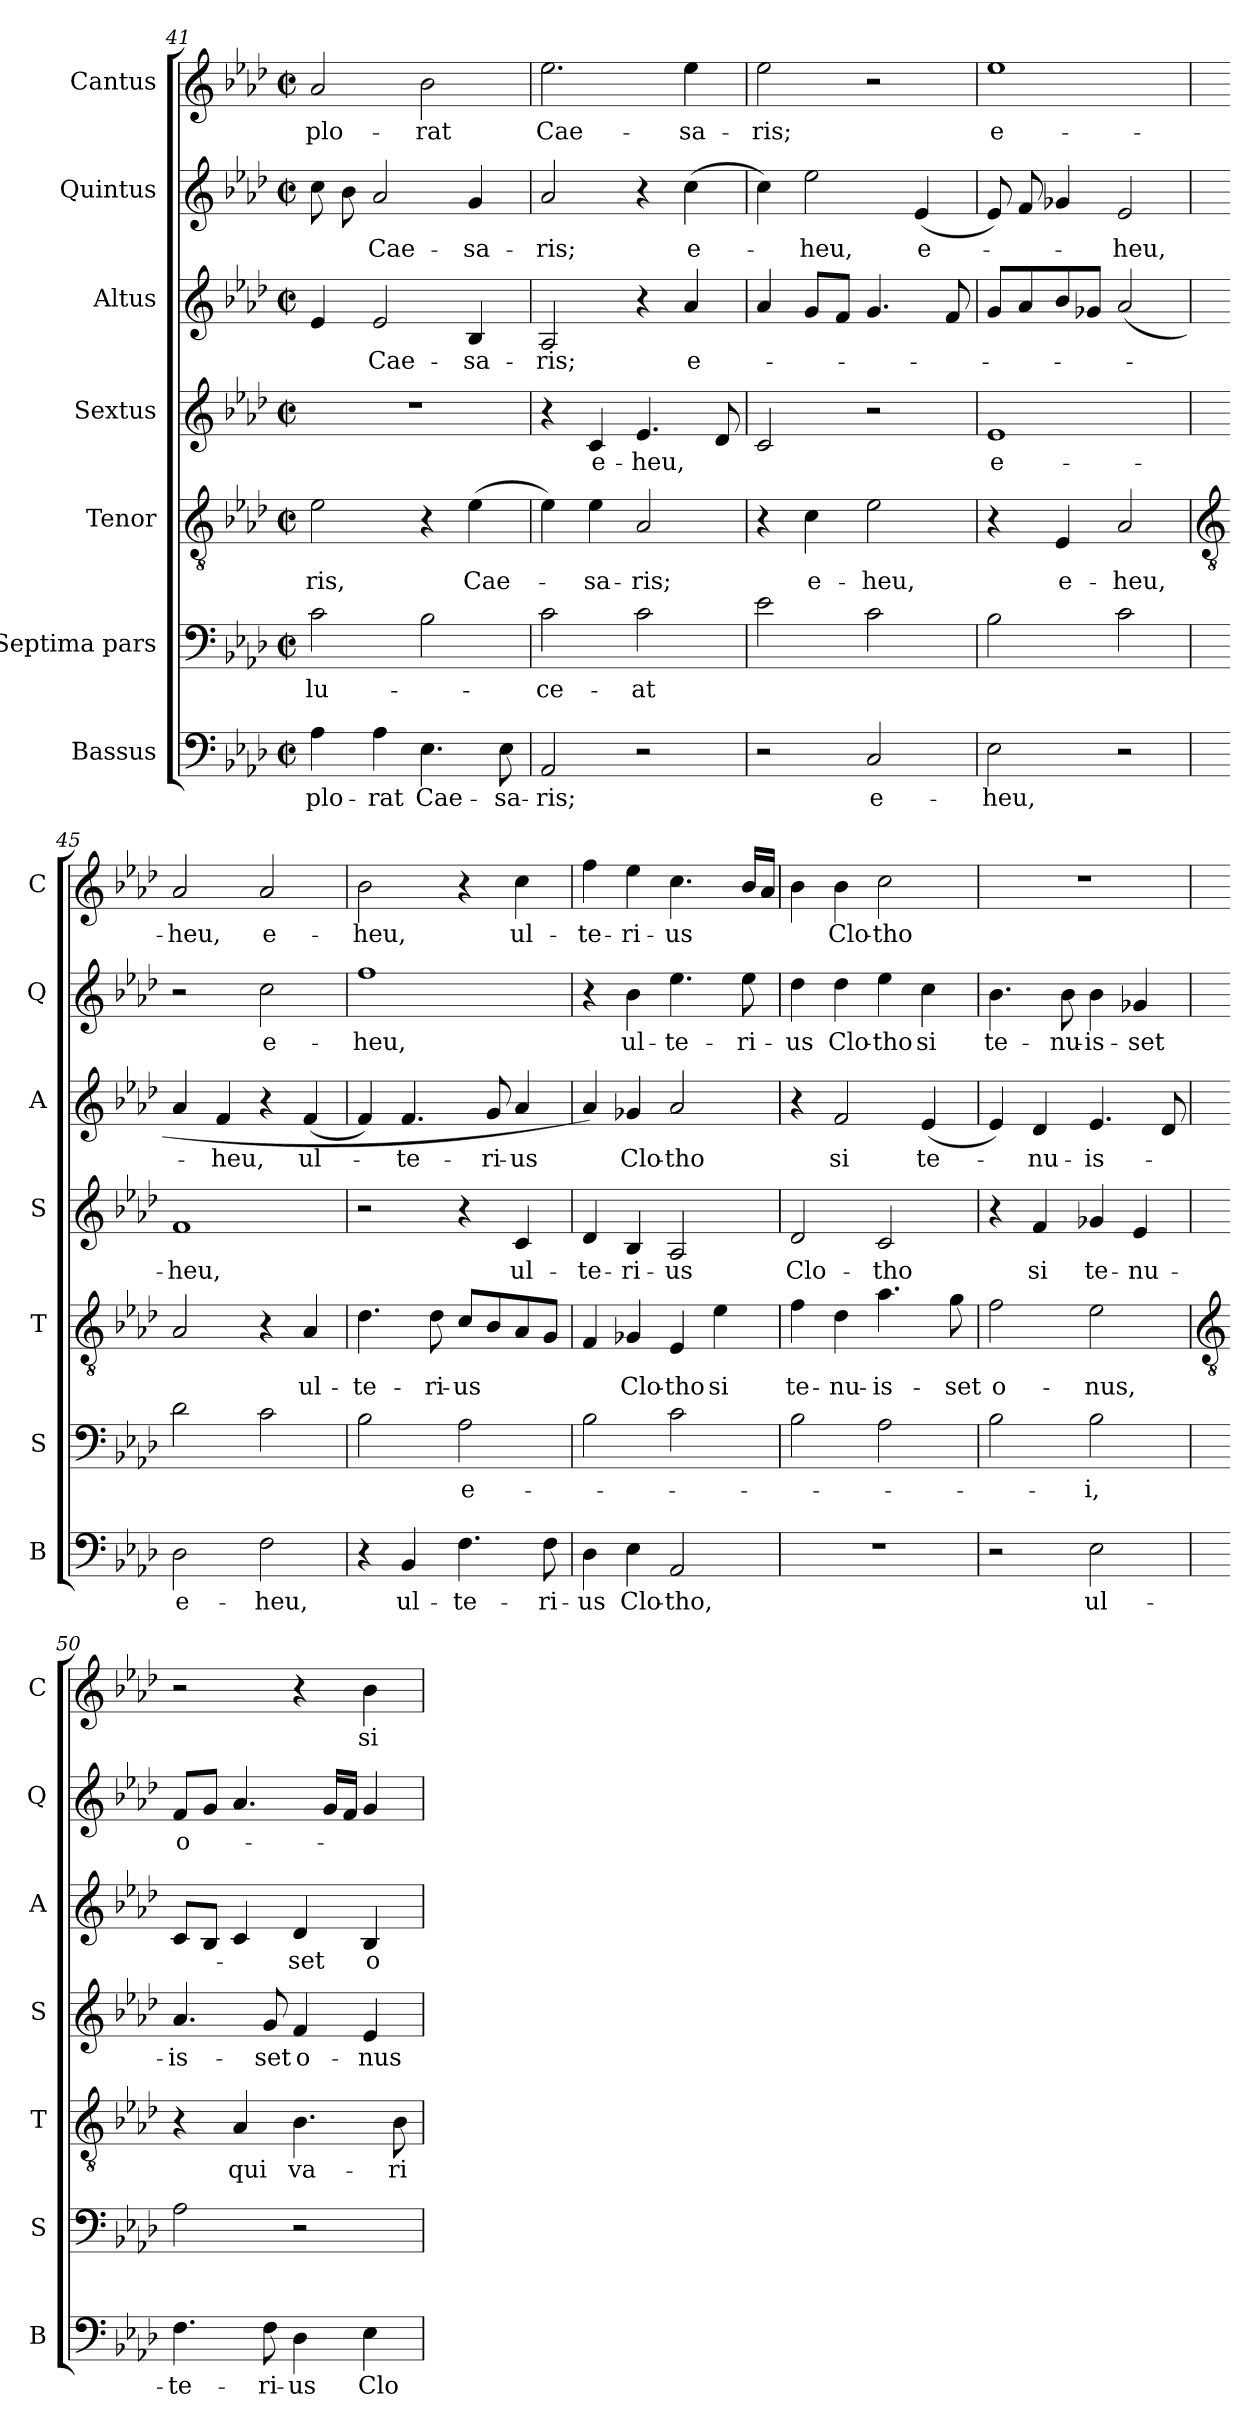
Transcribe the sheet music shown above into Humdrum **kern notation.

**kern	**text	**kern	**text	**kern	**text	**kern	**text	**kern	**text	**kern	**text	**kern	**text
*part7	*part7	*part6	*part6	*part5	*part5	*part4	*part4	*part3	*part3	*part2	*part2	*part1	*part1
*staff7	*staff7	*staff6	*staff6	*staff5	*staff5	*staff4	*staff4	*staff3	*staff3	*staff2	*staff2	*staff1	*staff1
*I"Bassus	*	*I"Septima pars	*	*I"Tenor	*	*I"Sextus	*	*I"Altus	*	*I"Quintus	*	*I"Cantus	*
*I'B	*	*I'S	*	*I'T	*	*I'S	*	*I'A	*	*I'Q	*	*I'C	*
*clefF4	*	*clefF4	*	*clefGv2	*	*clefG2	*	*clefG2	*	*clefG2	*	*clefG2	*
*k[b-e-a-d-]	*	*k[b-e-a-d-]	*	*k[b-e-a-d-]	*	*k[b-e-a-d-]	*	*k[b-e-a-d-]	*	*k[b-e-a-d-]	*	*k[b-e-a-d-]	*
*A-:	*	*A-:	*	*A-:	*	*A-:	*	*A-:	*	*A-:	*	*A-:	*
*M2/2	*	*M2/2	*	*M2/2	*	*M2/2	*	*M2/2	*	*M2/2	*	*M2/2	*
*met(c|)	*	*met(c|)	*	*met(c|)	*	*met(c|)	*	*met(c|)	*	*met(c|)	*	*met(c|)	*
=41	=41	=41	=41	=41	=41	=41	=41	=41	=41	=41	=41	=41	=41
!	!LO:LY:b	!	!LO:LY:b	!	!LO:LY:b	!	!	!	!	!	!	!	!LO:LY:b
4A-	-plo-	2c	lu-	2e-	-ris,	1r	.	4e-	.	8cc	.	2a-	-plo-
.	.	.	.	.	.	.	.	.	.	8b-	.	.	.
!	!LO:LY:b	!	!	!	!	!	!	!	!LO:LY:b	!	!LO:LY:b	!	!
4A-	-rat	.	.	.	.	.	.	2e-	Cae-	2a-	Cae-	.	.
!	!LO:LY:b	!	!	!	!	!	!	!	!	!	!	!	!LO:LY:b
4.E-	Cae-	2B-	.	4r	.	.	.	.	.	.	.	2b-	-rat
!	!	!	!	!	!LO:LY:b	!	!	!	!LO:LY:b	!	!LO:LY:b	!	!
.	.	.	.	(>4e-	Cae-	.	.	4B-	-sa-	4g	-sa-	.	.
!	!LO:LY:b	!	!	!	!	!	!	!	!	!	!	!	!
8E-	-sa-	.	.	.	.	.	.	.	.	.	.	.	.
=42	=42	=42	=42	=42	=42	=42	=42	=42	=42	=42	=42	=42	=42
!	!LO:LY:b	!	!LO:LY:b	!	!	!	!	!	!LO:LY:b	!	!LO:LY:b	!	!LO:LY:b
2AA-	-ris;	2c	-ce-	4e-)	.	4r	.	2A-	-ris;	2a-	-ris;	2.ee-	Cae-
!	!	!	!	!	!LO:LY:b	!	!LO:LY:b	!	!	!	!	!	!
.	.	.	.	4e-	-sa-	4c	e-	.	.	.	.	.	.
!	!	!	!LO:LY:b	!	!LO:LY:b	!	!LO:LY:b	!	!	!	!	!	!
2r	.	2c	-at	2A-	-ris;	4.e-	-heu,	4r	.	4r	.	.	.
!	!	!	!	!	!	!	!	!	!LO:LY:b	!	!LO:LY:b	!	!LO:LY:b
.	.	.	.	.	.	.	.	4a-	e-	(>4cc	e-	4ee-	-sa-
.	.	.	.	.	.	8d-	.	.	.	.	.	.	.
=43	=43	=43	=43	=43	=43	=43	=43	=43	=43	=43	=43	=43	=43
!	!	!	!	!	!	!	!	!	!	!	!	!	!LO:LY:b
2r	.	2e-	.	4r	.	2c	.	4a-	.	4cc)	.	2ee-	-ris;
!	!	!	!	!	!LO:LY:b	!	!	!	!	!	!LO:LY:b	!	!
.	.	.	.	4c	e-	.	.	8gL	.	2ee-	-heu,	.	.
.	.	.	.	.	.	.	.	8fJ	.	.	.	.	.
!	!LO:LY:b	!	!	!	!LO:LY:b	!	!	!	!	!	!	!	!
2C	e-	2c	.	2e-	-heu,	2r	.	4.g	.	.	.	2r	.
!	!	!	!	!	!	!	!	!	!	!	!LO:LY:b	!	!
.	.	.	.	.	.	.	.	.	.	(<4e-	e-	.	.
.	.	.	.	.	.	.	.	8f	.	.	.	.	.
=44	=44	=44	=44	=44	=44	=44	=44	=44	=44	=44	=44	=44	=44
!	!LO:LY:b	!	!	!	!	!	!LO:LY:b	!	!	!	!	!	!LO:LY:b
2E-	-heu,	2B-	.	4r	.	1e-	e-	8gL	.	8e-)	.	1ee-	e-
.	.	.	.	.	.	.	.	8a-	.	8f	.	.	.
!	!	!	!	!	!LO:LY:b	!	!	!	!	!	!	!	!
.	.	.	.	4E-	e-	.	.	8b-	.	4g-X	.	.	.
.	.	.	.	.	.	.	.	8g-XJ	.	.	.	.	.
!	!	!	!	!	!LO:LY:b	!	!	!	!	!	!LO:LY:b	!	!
2r	.	2c	.	2A-	-heu,	.	.	(<2a-	.	2e-	-heu,	.	.
!!LO:LB:g=z
=45	=45	=45	=45	=45	=45	=45	=45	=45	=45	=45	=45	=45	=45
*	*	*	*	*clefGv2	*	*	*	*	*	*	*	*	*
!	!LO:LY:b	!	!	!	!	!	!LO:LY:b	!	!	!	!	!	!LO:LY:b
2D-	e-	2d-	.	2A-	.	1f	-heu,	4a-	.	2r	.	2a-	-heu,
!	!	!	!	!	!	!	!	!	!LO:LY:b	!	!	!	!
.	.	.	.	.	.	.	.	4f	-heu,	.	.	.	.
!	!LO:LY:b	!	!	!	!	!	!	!	!	!	!LO:LY:b	!	!LO:LY:b
2F	-heu,	2c	.	4r	.	.	.	4r	.	2cc	e-	2a-	e-
!	!	!	!	!	!LO:LY:b	!	!	!	!LO:LY:b	!	!	!	!
.	.	.	.	4A-	ul-	.	.	(<4f	ul-	.	.	.	.
=46	=46	=46	=46	=46	=46	=46	=46	=46	=46	=46	=46	=46	=46
!	!	!	!	!	!LO:LY:b	!	!	!	!	!	!LO:LY:b	!	!LO:LY:b
4r	.	2B-	.	4.d-	-te-	2r	.	4f)	.	1ff	-heu,	2b-	-heu,
!	!LO:LY:b	!	!	!	!	!	!	!	!LO:LY:b	!	!	!	!
4BB-	ul-	.	.	.	.	.	.	4.f	-te-	.	.	.	.
!	!	!	!	!	!LO:LY:b	!	!	!	!	!	!	!	!
.	.	.	.	8d-	-ri-	.	.	.	.	.	.	.	.
!	!LO:LY:b	!	!LO:LY:b	!	!LO:LY:b	!	!	!	!	!	!	!	!
4.F	-te-	2A-	e-	8cL	-us	4r	.	.	.	.	.	4r	.
!	!	!	!	!	!	!	!	!	!LO:LY:b	!	!	!	!
.	.	.	.	8B-	.	.	.	8g	-ri-	.	.	.	.
!	!	!	!	!	!	!	!LO:LY:b	!	!LO:LY:b	!	!	!	!LO:LY:b
.	.	.	.	8A-	.	4c	ul-	4a-	-us	.	.	4cc	ul-
!	!LO:LY:b	!	!	!	!	!	!	!	!	!	!	!	!
8F	-ri-	.	.	8GJ	.	.	.	.	.	.	.	.	.
=47	=47	=47	=47	=47	=47	=47	=47	=47	=47	=47	=47	=47	=47
!	!LO:LY:b	!	!	!	!	!	!LO:LY:b	!	!	!	!	!	!LO:LY:b
4D-	-us	2B-	.	4F	.	4d-	-te-	4a-)	.	4r	.	4ff	-te-
!	!LO:LY:b	!	!	!	!LO:LY:b	!	!LO:LY:b	!	!LO:LY:b	!	!LO:LY:b	!	!LO:LY:b
4E-	Clo-	.	.	4G-X	Clo-	4B-	-ri-	4g-X	Clo-	4b-	ul-	4ee-	-ri-
!	!LO:LY:b	!	!	!	!LO:LY:b	!	!LO:LY:b	!	!LO:LY:b	!	!LO:LY:b	!	!LO:LY:b
2AA-	-tho,	2c	.	4E-	-tho	2A-	-us	2a-	-tho	4.ee-	-te-	4.cc	-us
!	!	!	!	!	!LO:LY:b	!	!	!	!	!	!	!	!
.	.	.	.	4e-	si	.	.	.	.	.	.	.	.
!	!	!	!	!	!	!	!	!	!	!	!LO:LY:b	!	!
.	.	.	.	.	.	.	.	.	.	8ee-	-ri-	16b-LL	.
.	.	.	.	.	.	.	.	.	.	.	.	16a-JJ	.
=48	=48	=48	=48	=48	=48	=48	=48	=48	=48	=48	=48	=48	=48
!	!	!	!	!	!LO:LY:b	!	!LO:LY:b	!	!	!	!LO:LY:b	!	!
1r	.	2B-	.	4f	te-	2d-	Clo-	4r	.	4dd-	-us	4b-	.
!	!	!	!	!	!LO:LY:b	!	!	!	!LO:LY:b	!	!LO:LY:b	!	!LO:LY:b
.	.	.	.	4d-	-nu-	.	.	2f	si	4dd-	Clo-	4b-	Clo-
!	!	!	!	!	!LO:LY:b	!	!LO:LY:b	!	!	!	!LO:LY:b	!	!LO:LY:b
.	.	2A-	.	4.a-	-is-	2c	-tho	.	.	4ee-	-tho	2cc	-tho
!	!	!	!	!	!	!	!	!	!LO:LY:b	!	!LO:LY:b	!	!
.	.	.	.	.	.	.	.	(<4e-	te-	4cc	si	.	.
!	!	!	!	!	!LO:LY:b	!	!	!	!	!	!	!	!
.	.	.	.	8g	-set	.	.	.	.	.	.	.	.
=49	=49	=49	=49	=49	=49	=49	=49	=49	=49	=49	=49	=49	=49
!	!	!	!	!	!LO:LY:b	!	!	!	!	!	!LO:LY:b	!	!
2r	.	2B-	.	2f	o-	4r	.	4e-)	.	4.b-	te-	1r	.
!	!	!	!	!	!	!	!LO:LY:b	!	!LO:LY:b	!	!	!	!
.	.	.	.	.	.	4f	si	4d-	-nu-	.	.	.	.
!	!	!	!	!	!	!	!	!	!	!	!LO:LY:b	!	!
.	.	.	.	.	.	.	.	.	.	8b-	-nu-	.	.
!	!LO:LY:b	!	!LO:LY:b	!	!LO:LY:b	!	!LO:LY:b	!	!LO:LY:b	!	!LO:LY:b	!	!
2E-	ul-	2B-	-i,	2e-	-nus,	4g-X	te-	4.e-	-is-	4b-	-is-	.	.
!	!	!	!	!	!	!	!LO:LY:b	!	!	!	!LO:LY:b	!	!
.	.	.	.	.	.	4e-	-nu-	.	.	4g-X	-set	.	.
.	.	.	.	.	.	.	.	8d-	.	.	.	.	.
!!LO:LB:g=z
=50	=50	=50	=50	=50	=50	=50	=50	=50	=50	=50	=50	=50	=50
*	*	*	*	*clefGv2	*	*	*	*	*	*	*	*	*
!	!LO:LY:b	!	!	!	!	!	!LO:LY:b	!	!	!	!LO:LY:b	!	!
4.F	-te-	2A-	.	4r	.	4.a-	-is-	8cL	.	8fL	o-	2r	.
.	.	.	.	.	.	.	.	8B-J	.	8gJ	.	.	.
!	!	!	!	!	!LO:LY:b	!	!	!	!	!	!	!	!
.	.	.	.	4A-	qui	.	.	4c	.	4.a-	.	.	.
!	!LO:LY:b	!	!	!	!	!	!LO:LY:b	!	!	!	!	!	!
8F	-ri-	.	.	.	.	8g	-set	.	.	.	.	.	.
!	!LO:LY:b	!	!	!	!LO:LY:b	!	!LO:LY:b	!	!LO:LY:b	!	!	!	!
4D-	-us	2r	.	4.B-	va-	4f	o-	4d-	-set	.	.	4r	.
.	.	.	.	.	.	.	.	.	.	16gLL	.	.	.
.	.	.	.	.	.	.	.	.	.	16fJJ	.	.	.
!	!LO:LY:b	!	!	!	!	!	!LO:LY:b	!	!LO:LY:b	!	!	!	!LO:LY:b
4E-	Clo-	.	.	.	.	4e-	-nus	4B-	o-	4g	.	4b-	si
!	!	!	!	!	!LO:LY:b	!	!	!	!	!	!	!	!
.	.	.	.	8B-	-ri-	.	.	.	.	.	.	.	.
=	=	=	=	=	=	=	=	=	=	=	=	=	=
*-	*-	*-	*-	*-	*-	*-	*-	*-	*-	*-	*-	*-	*-
